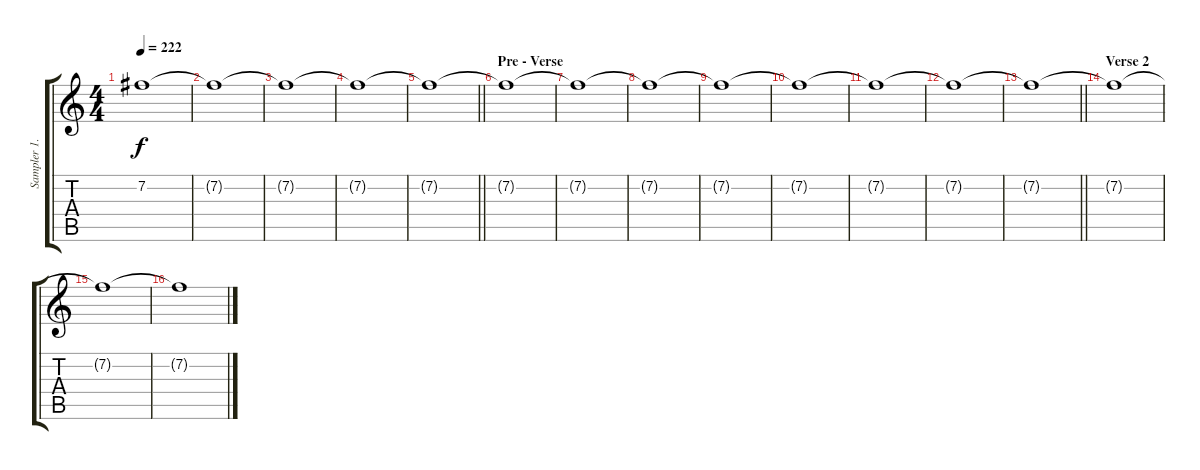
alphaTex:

\track ("Sampler 1.1" "Sampler 1.") {instrument distortionguitar}
\staff {score tabs}
\tuning (E4 B3 G3 D3 A2 E2) {hide}
\ts (4 4)
\tempo 222
\clef g2
\ks c
7.2{t}.1{dy f} |
7.2{t}.1 |
7.2{t}.1 |
7.2{t}.1 |
\barLineRight lightlight
7.2{t}.1 |
\section ("" "Pre - Verse")
7.2{t}.1 |
7.2{t}.1 |
7.2{t}.1 |
7.2{t}.1 |
7.2{t}.1 |
7.2{t}.1 |
7.2{t}.1 |
\barLineRight lightlight
7.2{t}.1 |
\section ("" "Verse 2")
7.2{t}.1 |
7.2{t}.1 |
7.2{t}.1
